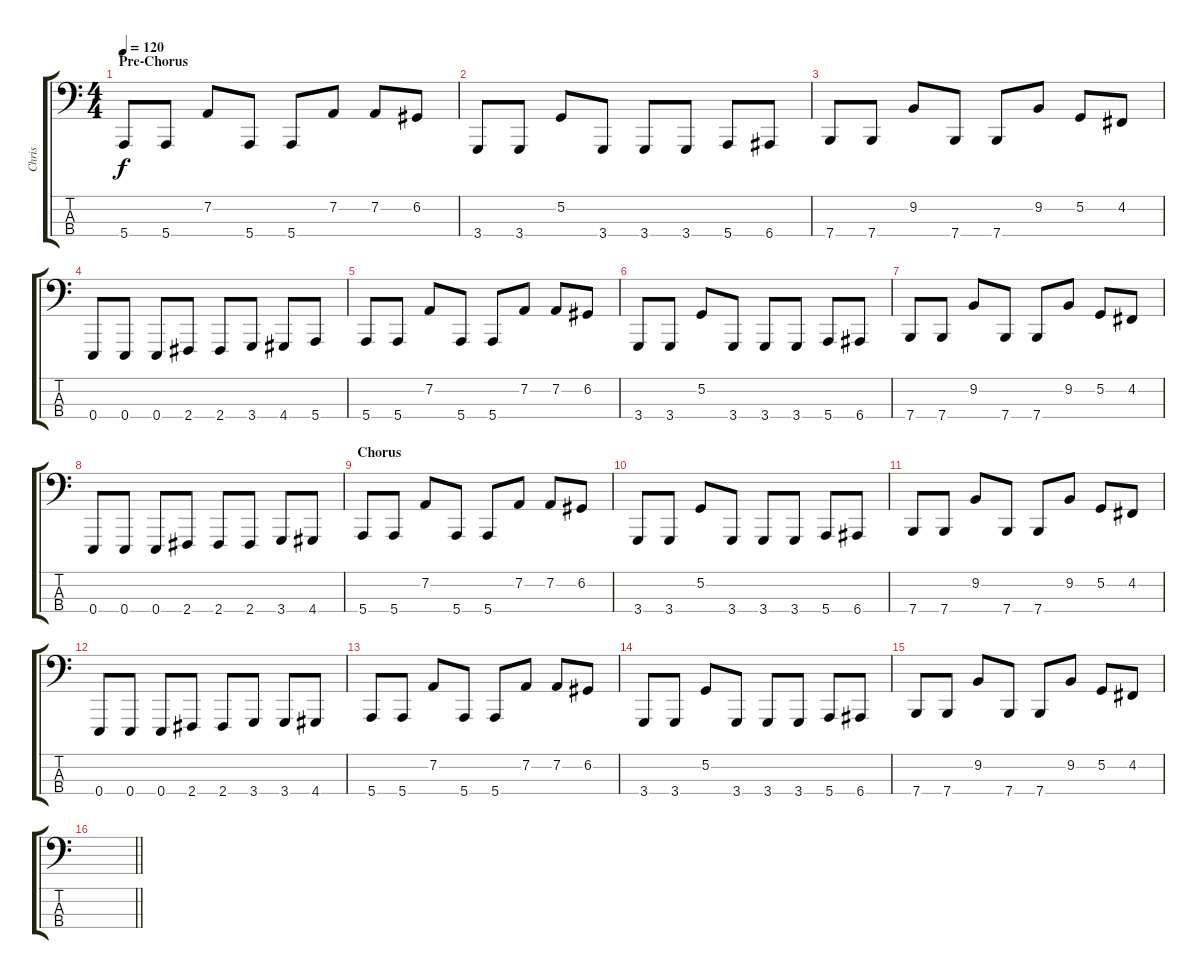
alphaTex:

\track ("Chris" "Chris") {instrument lead8bassandlead}
\staff {score tabs}
\tuning (G2 D2 A1 E1) {hide}
\ts (4 4)
\section ("" "Pre-Chorus")
\tempo 120
\clef f4
\ks c
5.4.8{dy f} 5.4.8 7.2.8 5.4.8 5.4.8 7.2.8 7.2.8 6.2.8 |
3.4.8 3.4.8 5.2.8 3.4.8 3.4.8 3.4.8 5.4.8 6.4.8 |
7.4.8 7.4.8 9.2.8 7.4.8 7.4.8 9.2.8 5.2.8 4.2.8 |
0.4.8 0.4.8 0.4.8 2.4.8 2.4.8 3.4.8 4.4.8 5.4.8 |
5.4.8 5.4.8 7.2.8 5.4.8 5.4.8 7.2.8 7.2.8 6.2.8 |
3.4.8 3.4.8 5.2.8 3.4.8 3.4.8 3.4.8 5.4.8 6.4.8 |
7.4.8 7.4.8 9.2.8 7.4.8 7.4.8 9.2.8 5.2.8 4.2.8 |
0.4.8 0.4.8 0.4.8 2.4.8 2.4.8 2.4.8 3.4.8 4.4.8 |
\section ("" "Chorus")
5.4.8 5.4.8 7.2.8 5.4.8 5.4.8 7.2.8 7.2.8 6.2.8 |
3.4.8 3.4.8 5.2.8 3.4.8 3.4.8 3.4.8 5.4.8 6.4.8 |
7.4.8 7.4.8 9.2.8 7.4.8 7.4.8 9.2.8 5.2.8 4.2.8 |
0.4.8 0.4.8 0.4.8 2.4.8 2.4.8 3.4.8 3.4.8 4.4.8 |
5.4.8 5.4.8 7.2.8 5.4.8 5.4.8 7.2.8 7.2.8 6.2.8 |
3.4.8 3.4.8 5.2.8 3.4.8 3.4.8 3.4.8 5.4.8 6.4.8 |
7.4.8 7.4.8 9.2.8 7.4.8 7.4.8 9.2.8 5.2.8 4.2.8 |
\barLineRight lightlight
